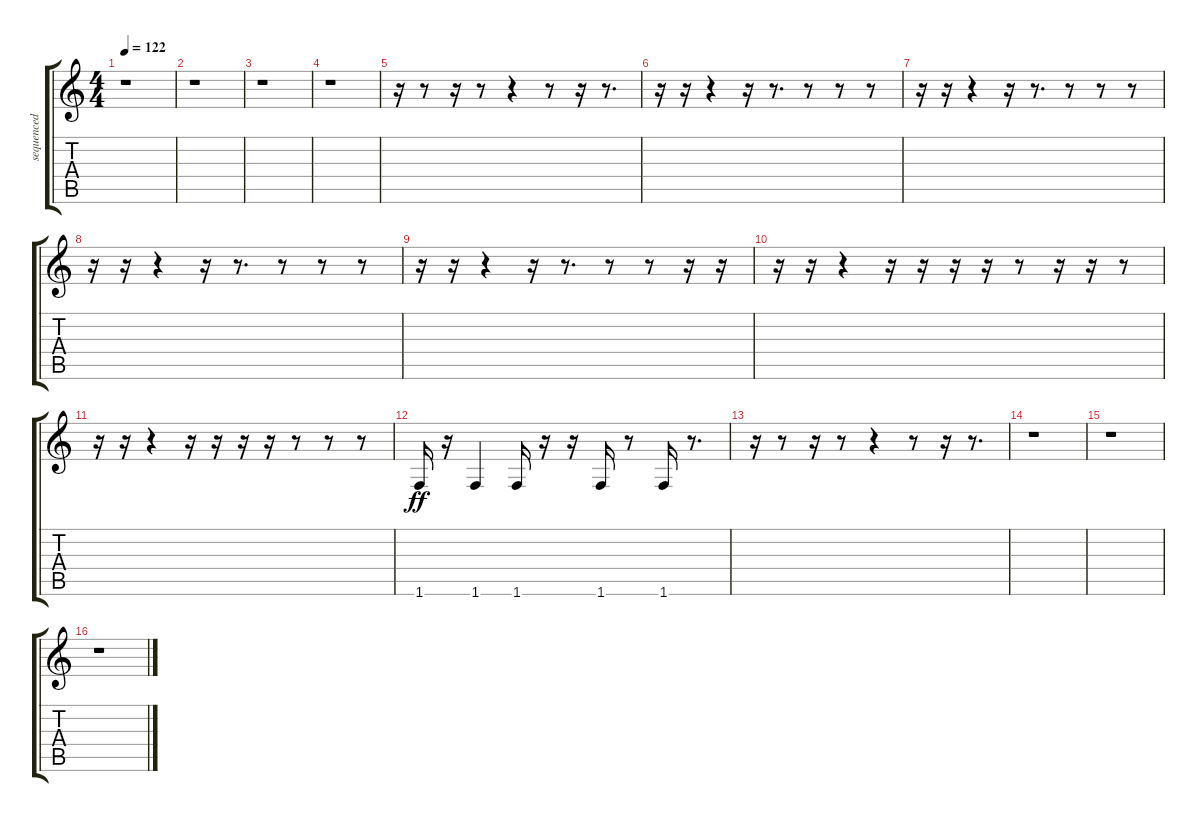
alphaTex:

\track ("sequenced by" "sequenced ") {instrument electricbassfinger}
\staff {score tabs}
\tuning (E4 B3 G3 D3 A2 E2) {hide}
\ts (4 4)
\tempo 122
\clef g2
\ks c
r.1{dy ff} |
r.1 |
r.1 |
r.1 |
r.16 r.8 r.16 r.8 r.4 r.8 r.16 r.8{d} |
r.16 r.16 r.4 r.16 r.8{d} r.8 r.8 r.8 |
r.16 r.16 r.4 r.16 r.8{d} r.8 r.8 r.8 |
r.16 r.16 r.4 r.16 r.8{d} r.8 r.8 r.8 |
r.16 r.16 r.4 r.16 r.8{d} r.8 r.8 r.16 r.16 |
r.16 r.16 r.4 r.16 r.16 r.16 r.16 r.8 r.16 r.16 r.8 |
r.16 r.16 r.4 r.16 r.16 r.16 r.16 r.8 r.8 r.8 |
1.6.16 r.16 1.6.4 1.6.16 r.16 r.16 1.6.16 r.8 1.6.16 r.8{d} |
r.16 r.8 r.16 r.8 r.4 r.8 r.16 r.8{d} |
r.1 |
r.1 |
r.1
